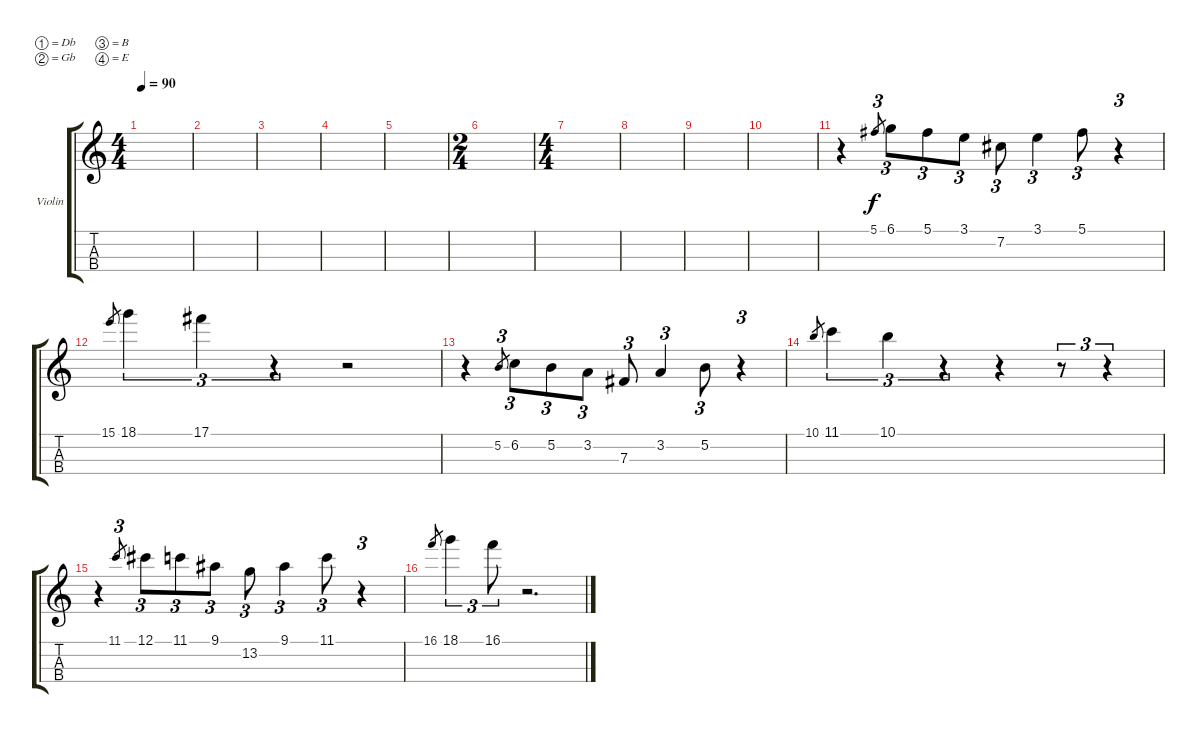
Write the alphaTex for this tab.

\defaultSystemsLayout 4
\bracketExtendMode groupsimilarinstruments
\firstSystemTrackNameOrientation horizontal
\otherSystemsTrackNameOrientation horizontal
\track ("Violin E-B-Gb-Db" "Violin ") {instrument violin}
\staff {score tabs}
\tuning (Db5 Gb4 B3 E3)
\ts (4 4)
\tempo 90
\clef g2
\ks c
|
|
|
|
|
\ts (2 4)
|
\ts (4 4)
|
|
|
|
r.4 5.1.8{tu (3 2) gr} 6.1.8{tu (3 2)} 5.1.8{tu (3 2)} 3.1.8{tu (3 2)} 7.2.8{tu (3 2)} 3.1.4{tu (3 2)} 5.1.8{tu (3 2)} r.4{tu (3 2)} |
15.1.8{gr} 18.1.4{tu (3 2)} 17.1.4{tu (3 2)} r.4{tu (3 2)} r.2 |
r.4 5.2.8{tu (3 2) gr} 6.2.8{tu (3 2)} 5.2.8{tu (3 2)} 3.2.8{tu (3 2)} 7.3.8{tu (3 2)} 3.2.4{tu (3 2)} 5.2.8{tu (3 2)} r.4{tu (3 2)} |
10.1.8{gr} 11.1.4{tu (3 2)} 10.1.4{tu (3 2)} r.4{tu (3 2)} r.4 r.8{tu (3 2)} r.4{tu (3 2)} |
r.4 11.1.8{tu (3 2) gr} 12.1.8{tu (3 2)} 11.1.8{tu (3 2)} 9.1.8{tu (3 2)} 13.2.8{tu (3 2)} 9.1.4{tu (3 2)} 11.1.8{tu (3 2)} r.4{tu (3 2)} |
16.1.8{tu (3 2) gr} 18.1.4{tu (3 2)} 16.1.8{tu (3 2)} r.2{d}
